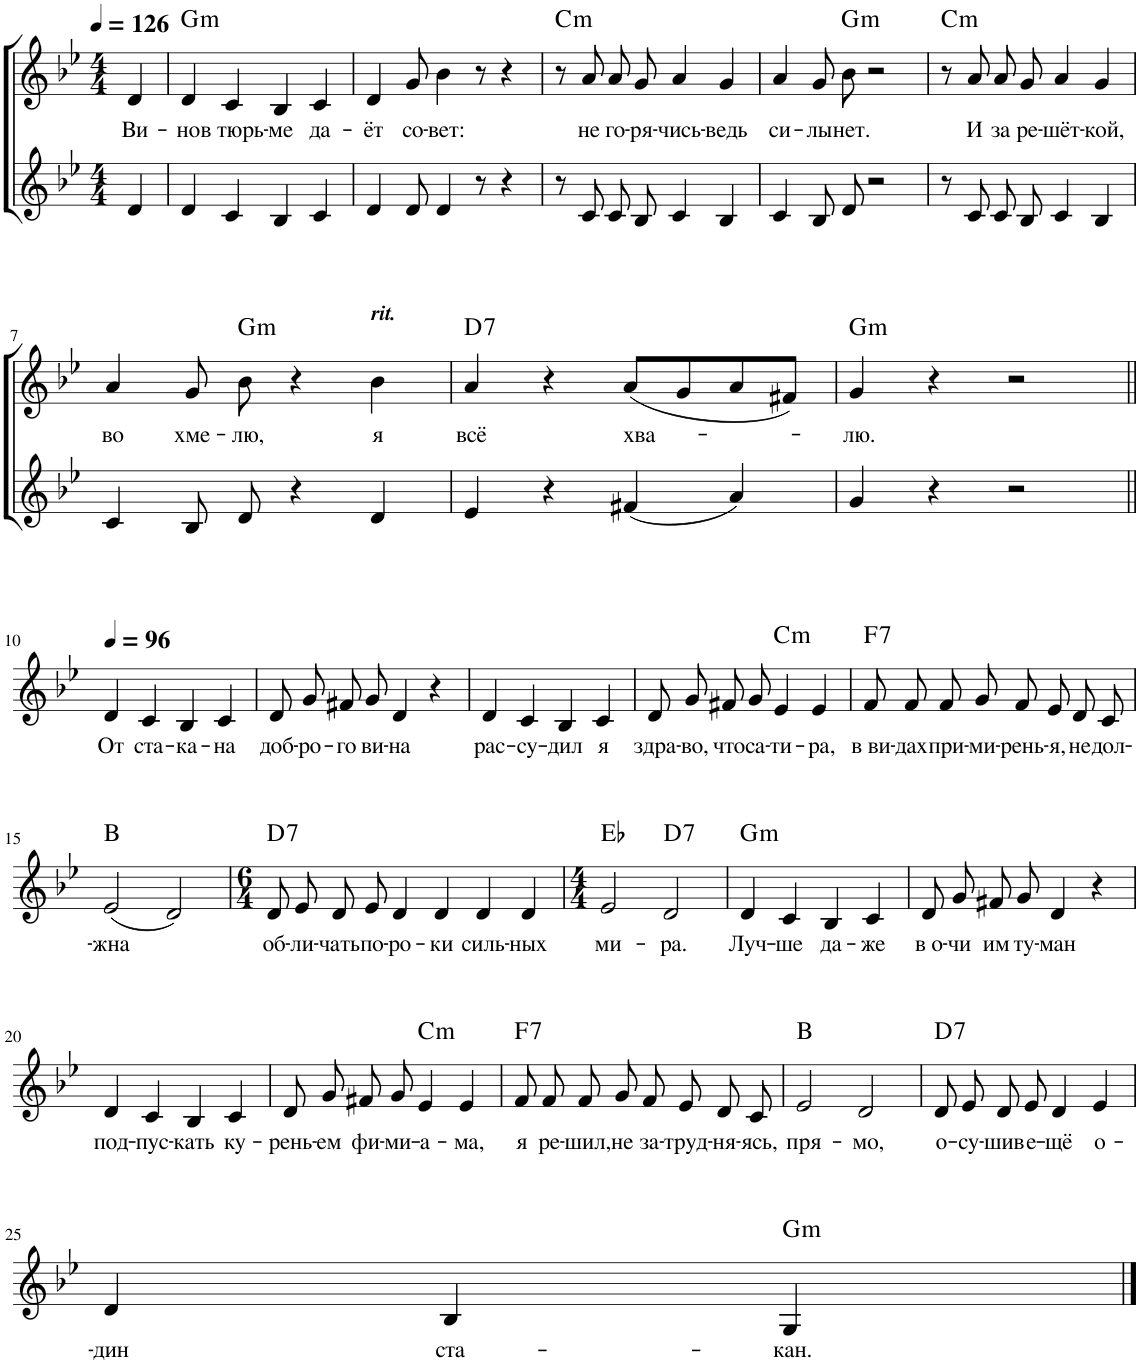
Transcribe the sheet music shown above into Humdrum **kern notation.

**kern	**kern	**text	**harte
*part2	*part1	*part1	*part1
*staff2	*staff1	*staff1	*
*I"Голос	*I"Piano	*	*
*clefG2	*clefG2	*	*
*Trd4c7	*	*	*
*k[b-e-]	*k[b-e-]	*	*
*M4/4	*M4/4	*	*
*MM126	*MM126	*	*
=1	=1	=1	=1
!	!	!LO:LY:b	!
4d/	4d/	Ви-	.
=2	=2	=2	=2
!	!	!LO:LY:b	!LO:H:kt=m
4d/	4d/	-но	G:min
!	!	!LO:LY:b	!
4c/	4c/	в тюрь-	.
!	!	!LO:LY:b	!
4B-/	4B-/	-ме	.
!	!	!LO:LY:b	!
4c/	4c/	да-	.
=3	=3	=3	=3
!	!	!LO:LY:b	!
4d/	4d/	-ёт	.
!	!	!LO:LY:b	!
8d/	8g/	со-	.
!	!	!LO:LY:b	!
4d/	4b-\	-вет:	.
8r	8r	.	.
4r	4r	.	.
=4	=4	=4	=4
!	!	!	!LO:H:kt=m
8r	8r	.	C:min
!	!	!LO:LY:b	!
8c/	8a/	не	.
!	!	!LO:LY:b	!
8c/L	8a/	го-	.
!	!	!LO:LY:b	!
8B-/J	8g/	-ря-	.
!	!	!LO:LY:b	!
4c/	4a/	-чись-	.
!	!	!LO:LY:b	!
4B-/	4g/	-ведь	.
=5	=5	=5	=5
!	!	!LO:LY:b	!
4c/	4a/	си-	.
!	!	!LO:LY:b	!
8B-/L	8g/	-лы	.
!	!	!LO:LY:b	!LO:H:kt=m
8d/J	8b-\	нет.	G:min
2r	2r	.	.
=6	=6	=6	=6
!	!	!	!LO:H:kt=m
8r	8r	.	C:min
!	!	!LO:LY:b	!
8c/	8a/	И	.
!	!	!LO:LY:b	!
8c/L	8a/	за	.
!	!	!LO:LY:b	!
8B-/J	8g/	ре-	.
!	!	!LO:LY:b	!
4c/	4a/	-шёт-	.
!	!	!LO:LY:b	!
4B-/	4g/	-кой,	.
!!LO:LB:g=z
=7	=7	=7	=7
!	!	!LO:LY:b	!
4c/	4a/	во	.
!	!	!LO:LY:b	!
8B-/L	8g/	хме-	.
!	!	!LO:LY:b	!LO:H:kt=m
8d/J	8b-\	-лю,	G:min
4r	4r	.	.
!	!LO:TX:a:Bi:t=rit.	!	!
!	!	!LO:LY:b	!
4d/	4b-\	я	.
=8	=8	=8	=8
!	!	!LO:LY:b	!LO:H:kt=7
4e-/	4a/	всё	D:7
4r	4r	.	.
!	!	!LO:LY:b	!
(4f#X/	(8a/L	хва-	.
.	8g/	.	.
4a/)	8a/	.	.
.	8f#X/J)	.	.
=9	=9	=9	=9
!	!	!LO:LY:b	!LO:H:kt=m
4g/	4g/	-лю.	G:min
4r	4r	.	.
2r	2r	.	.
!!LO:LB:g=z
=10||	=10||	=10||	=10||
*	*MM96	*	*
!	!	!LO:LY:b	!
1r	4d/	От	.
!	!	!LO:LY:b	!
.	4c/	ста-	.
!	!	!LO:LY:b	!
.	4B-/	-ка-	.
!	!	!LO:LY:b	!
.	4c/	-на	.
=11	=11	=11	=11
!	!	!LO:LY:b	!
1r	8d/	доб-	.
!	!	!LO:LY:b	!
.	8g/	-ро-	.
!	!	!LO:LY:b	!
.	8f#X/	-го	.
!	!	!LO:LY:b	!
.	8g/	ви-	.
!	!	!LO:LY:b	!
.	4d/	-на	.
.	4r	.	.
=12	=12	=12	=12
!	!	!LO:LY:b	!
1r	4d/	рас-	.
!	!	!LO:LY:b	!
.	4c/	-су-	.
!	!	!LO:LY:b	!
.	4B-/	-дил	.
!	!	!LO:LY:b	!
.	4c/	я	.
=13	=13	=13	=13
!	!	!LO:LY:b	!
1r	8d/	здра-	.
!	!	!LO:LY:b	!
.	8g/	-во,	.
!	!	!LO:LY:b	!
.	8f#X/	что	.
!	!	!LO:LY:b	!
.	8g/	са-	.
!	!	!LO:LY:b	!LO:H:kt=m
.	4e-/	-ти-	C:min
!	!	!LO:LY:b	!
.	4e-/	-ра,	.
=14	=14	=14	=14
!	!	!LO:LY:b	!LO:H:kt=7
1r	8f/	в ви-	F:7
!	!	!LO:LY:b	!
.	8f/	-дах	.
!	!	!LO:LY:b	!
.	8f/	при-	.
!	!	!LO:LY:b	!
.	8g/	-ми-	.
!	!	!LO:LY:b	!
.	8f/	-рень-	.
!	!	!LO:LY:b	!
.	8e-/	-я,	.
!	!	!LO:LY:b	!
.	8d/	не	.
!	!	!LO:LY:b	!
.	8c/	дол-	.
!!LO:LB:g=z
=15	=15	=15	=15
!	!	!LO:LY:b	!
1r	(2e-/	-жна	B:maj
.	2d/)	.	.
=16	=16	=16	=16
*M6/4	*M6/4	*	*
!	!	!LO:LY:b	!LO:H:kt=7
1.r	8d/	об-	D:7
!	!	!LO:LY:b	!
.	8e-/	-ли-	.
!	!	!LO:LY:b	!
.	8d/	-чать	.
!	!	!LO:LY:b	!
.	8e-/	по-	.
!	!	!LO:LY:b	!
.	4d/	-ро-	.
!	!	!LO:LY:b	!
.	4d/	-ки	.
!	!	!LO:LY:b	!
.	4d/	силь-	.
!	!	!LO:LY:b	!
.	4d/	-ных	.
=17	=17	=17	=17
*M4/4	*M4/4	*	*
!	!	!LO:LY:b	!
1r	2e-/	ми-	Eb:maj
!	!	!LO:LY:b	!LO:H:kt=7
.	2d/	-ра.	D:7
=18	=18	=18	=18
!	!	!LO:LY:b	!LO:H:kt=m
1r	4d/	Луч-	G:min
!	!	!LO:LY:b	!
.	4c/	-ше	.
!	!	!LO:LY:b	!
.	4B-/	да-	.
!	!	!LO:LY:b	!
.	4c/	-же	.
=19	=19	=19	=19
!	!	!LO:LY:b	!
1r	8d/	в о-	.
!	!	!LO:LY:b	!
.	8g/	-чи	.
!	!	!LO:LY:b	!
.	8f#X/	им	.
!	!	!LO:LY:b	!
.	8g/	ту-	.
!	!	!LO:LY:b	!
.	4d/	-ман	.
.	4r	.	.
!!LO:LB:g=z
=20	=20	=20	=20
!	!	!LO:LY:b	!
1r	4d/	под-	.
!	!	!LO:LY:b	!
.	4c/	-пус-	.
!	!	!LO:LY:b	!
.	4B-/	-кать	.
!	!	!LO:LY:b	!
.	4c/	ку-	.
=21	=21	=21	=21
!	!	!LO:LY:b	!
1r	8d/	-рень-	.
!	!	!LO:LY:b	!
.	8g/	-ем	.
!	!	!LO:LY:b	!
.	8f#X/	фи-	.
!	!	!LO:LY:b	!
.	8g/	-ми-	.
!	!	!LO:LY:b	!LO:H:kt=m
.	4e-/	-а-	C:min
!	!	!LO:LY:b	!
.	4e-/	-ма,	.
=22	=22	=22	=22
!	!	!LO:LY:b	!LO:H:kt=7
1r	8f/	я	F:7
!	!	!LO:LY:b	!
.	8f/	ре-	.
!	!	!LO:LY:b	!
.	8f/	-шил,	.
!	!	!LO:LY:b	!
.	8g/	не	.
!	!	!LO:LY:b	!
.	8f/	за-	.
!	!	!LO:LY:b	!
.	8e-/	-труд-	.
!	!	!LO:LY:b	!
.	8d/	-ня-	.
!	!	!LO:LY:b	!
.	8c/	-ясь,	.
=23	=23	=23	=23
!	!	!LO:LY:b	!
1r	2e-/	пря-	B:maj
!	!	!LO:LY:b	!
.	2d/	-мо,	.
=24	=24	=24	=24
!	!	!LO:LY:b	!LO:H:kt=7
1r	8d/	о-	D:7
!	!	!LO:LY:b	!
.	8e-/	-су-	.
!	!	!LO:LY:b	!
.	8d/	-шив	.
!	!	!LO:LY:b	!
.	8e-/	е-	.
!	!	!LO:LY:b	!
.	4d/	-щё	.
!	!	!LO:LY:b	!
.	4e-/	о-	.
!!LO:LB:g=z
=25	=25	=25	=25
!	!	!LO:LY:b	!
2r	4d/	-дин	.
!	!	!LO:LY:b	!
.	4B-/	ста-	.
!	!	!LO:LY:b	!LO:H:kt=m
4r	4G/	-кан.	G:min
==	==	==	==
*-	*-	*-	*-
